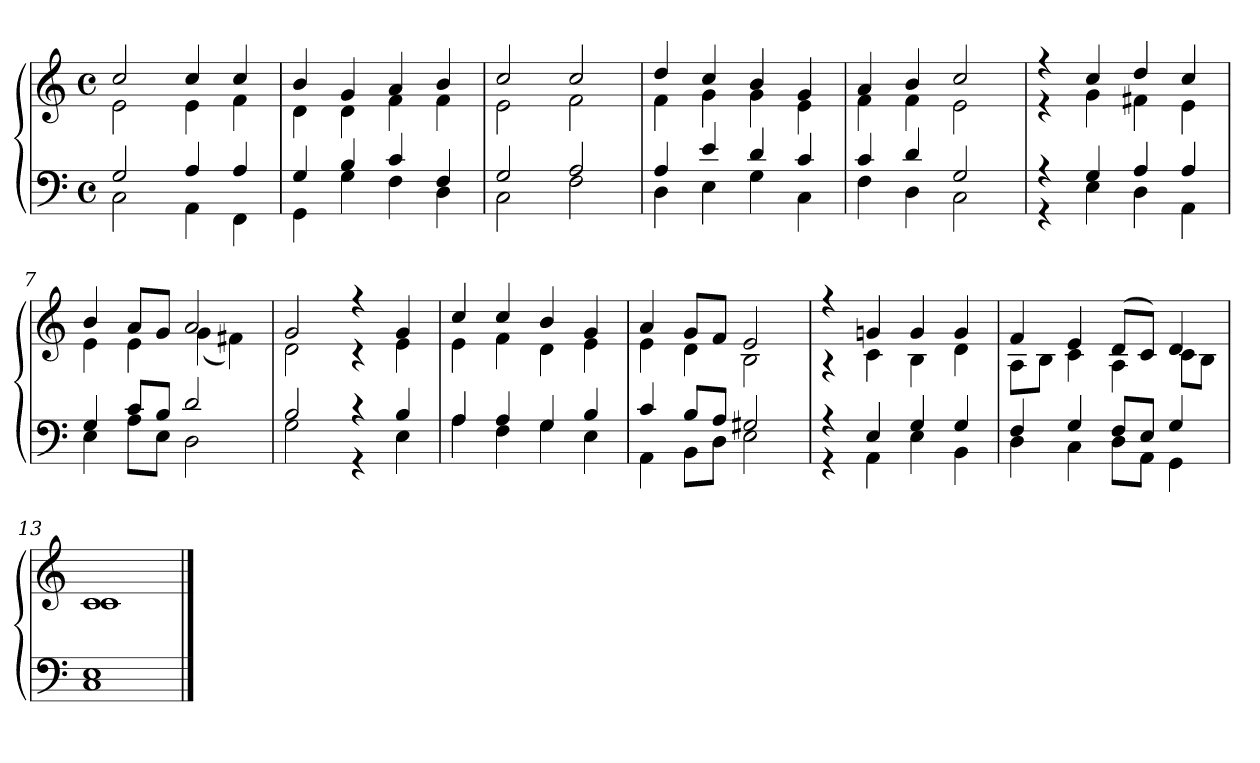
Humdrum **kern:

**kern	**kern
*part1	*part1
*staff2	*staff1
*clefF4	*clefG2
*k[]	*k[]
*C:	*C:
*M4/4	*M4/4
*met(c)	*met(c)
=1	=1
*^	*^
2G	2C	2cc	2e
4A	4AA	4cc	4e
4A	4FF	4cc	4f
=2	=2	=2	=2
4G	4GG	4b	4d
4B	4G	4g	4d
4c	4F	4a	4f
4F	4D	4b	4f
=3	=3	=3	=3
2G	2C	2cc	2e
2A	2F	2cc	2f
=4	=4	=4	=4
4A	4D	4dd	4f
4e	4E	4cc	4g
4d	4G	4b	4g
4c	4C	4g	4e
=5	=5	=5	=5
4c	4F	4a	4f
4d	4D	4b	4f
2G	2C	2cc	2e
=6	=6	=6	=6
4r	4r	4r	4r
4G	4E	4cc	4g
4A	4D	4dd	4f#X
4A	4AA	4cc	4e
=7	=7	=7	=7
4G	4E	4b	4e
8cL	8AL	8aL	4e
8BJ	8EJ	8gJ	.
2d	2D	2a	(4g
.	.	.	4f#X)
=8	=8	=8	=8
2B	2G	2g	2d
4r	4r	4r	4r
4B	4E	4g	4e
=9	=9	=9	=9
4A	4A	4cc	4e
4A	4F	4cc	4f
4G	4G	4b	4d
4B	4E	4g	4e
=10	=10	=10	=10
4c	4AA	4a	4e
8BL	8BBL	8gL	4d
8AJ	8DJ	8fJ	.
2G#X	2E	2e	2B
=11	=11	=11	=11
4r	4r	4r	4r
4E	4AA	4gn	4c
4G	4E	4g	4B
4G	4BB	4g	4d
=12	=12	=12	=12
4F	4D	4f	8AL
.	.	.	8BJ
4G	4C	4e	4c
8FL	8DL	(8dL	4A
8EJ	8AAJ	8cJ)	.
4G	4GG	4d	8cL
.	.	.	8BJ
=13	=13	=13	=13
1E	1C	1c	1c
*v	*v	*	*
*	*v	*v
==	==
*-	*-
